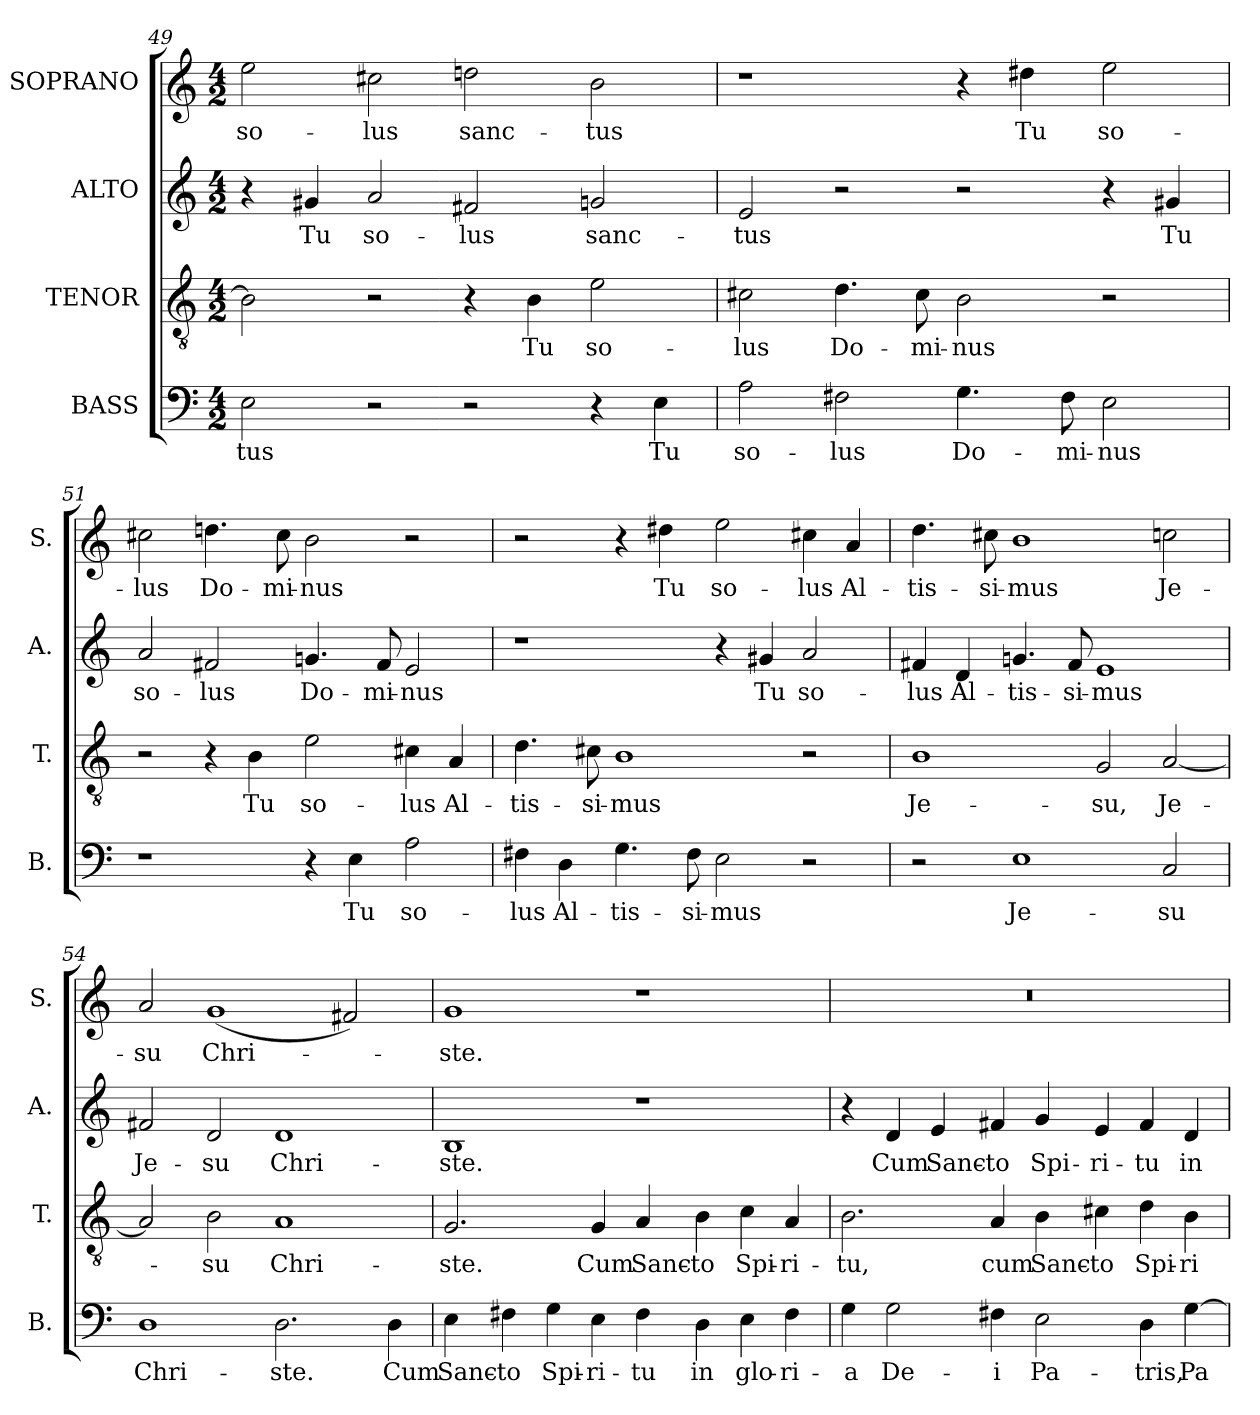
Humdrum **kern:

**kern	**text	**kern	**text	**kern	**text	**kern	**text
*part4	*part4	*part3	*part3	*part2	*part2	*part1	*part1
*staff4	*staff4	*staff3	*staff3	*staff2	*staff2	*staff1	*staff1
*I"BASS	*	*I"TENOR	*	*I"ALTO	*	*I"SOPRANO	*
*I'B.	*	*I'T.	*	*I'A.	*	*I'S.	*
*clefF4	*	*clefGv2	*	*clefG2	*	*clefG2	*
*	*	*ITrd7c12	*	*	*	*	*
*k[]	*	*k[]	*	*k[]	*	*k[]	*
*M4/2	*	*M4/2	*	*M4/2	*	*M4/2	*
=49	=49	=49	=49	=49	=49	=49	=49
!	!LO:LY:b	!	!	!	!	!	!LO:LY:b
2E\	-tus	2BB\]	.	4r	.	2ee\	so-
!	!	!	!	!	!LO:LY:b	!	!
.	.	.	.	4g#X/	Tu	.	.
!	!	!	!	!	!LO:LY:b	!	!LO:LY:b
2r	.	2r	.	2a/	so-	2cc#X\	-lus
!	!	!	!	!	!LO:LY:b	!	!LO:LY:b
2r	.	4r	.	2f#X/	-lus	2ddn\	sanc-
!	!	!	!LO:LY:b	!	!	!	!
.	.	4BB\	Tu	.	.	.	.
!	!	!	!LO:LY:b	!	!LO:LY:b	!	!LO:LY:b
4r	.	2E\	so-	2gn/	sanc-	2b\	-tus
!	!LO:LY:b	!	!	!	!	!	!
4E\	Tu	.	.	.	.	.	.
!!LO:LB:g=z
=50	=50	=50	=50	=50	=50	=50	=50
!	!LO:LY:b	!	!LO:LY:b	!	!LO:LY:b	!	!
2A\	so-	2C#X\	-lus	2e/	-tus	1r	.
!	!LO:LY:b	!	!LO:LY:b	!	!	!	!
2F#X\	-lus	4.D\	Do-	2r	.	.	.
!	!	!	!LO:LY:b	!	!	!	!
.	.	8C#\	-mi-	.	.	.	.
!	!LO:LY:b	!	!LO:LY:b	!	!	!	!
4.G\	Do-	2BB\	-nus	2r	.	4r	.
!	!	!	!	!	!	!	!LO:LY:b
.	.	.	.	.	.	4dd#X\	Tu
!	!LO:LY:b	!	!	!	!	!	!
8F#\	-mi-	.	.	.	.	.	.
!	!LO:LY:b	!	!	!	!	!	!LO:LY:b
2E\	-nus	2r	.	4r	.	2ee\	so-
!	!	!	!	!	!LO:LY:b	!	!
.	.	.	.	4g#X/	Tu	.	.
=51	=51	=51	=51	=51	=51	=51	=51
!	!	!	!	!	!LO:LY:b	!	!LO:LY:b
1r	.	2r	.	2a/	so-	2cc#X\	-lus
!	!	!	!	!	!LO:LY:b	!	!LO:LY:b
.	.	4r	.	2f#X/	-lus	4.ddn\	Do-
!	!	!	!LO:LY:b	!	!	!	!
.	.	4BB\	Tu	.	.	.	.
!	!	!	!	!	!	!	!LO:LY:b
.	.	.	.	.	.	8cc#\	-mi-
!	!	!	!LO:LY:b	!	!LO:LY:b	!	!LO:LY:b
4r	.	2E\	so-	4.gn/	Do-	2b\	-nus
!	!LO:LY:b	!	!	!	!	!	!
4E\	Tu	.	.	.	.	.	.
!	!	!	!	!	!LO:LY:b	!	!
.	.	.	.	8f#/	-mi-	.	.
!	!LO:LY:b	!	!LO:LY:b	!	!LO:LY:b	!	!
2A\	so-	4C#X\	-lus	2e/	-nus	2r	.
!	!	!	!LO:LY:b	!	!	!	!
.	.	4AA/	Al-	.	.	.	.
=52	=52	=52	=52	=52	=52	=52	=52
!	!LO:LY:b	!	!LO:LY:b	!	!	!	!
4F#X\	-lus	4.D\	-tis-	1r	.	2r	.
!	!LO:LY:b	!	!	!	!	!	!
4D\	Al-	.	.	.	.	.	.
!	!	!	!LO:LY:b	!	!	!	!
.	.	8C#X\	-si-	.	.	.	.
!	!LO:LY:b	!	!LO:LY:b	!	!	!	!
4.G\	-tis-	1BB	-mus	.	.	4r	.
!	!	!	!	!	!	!	!LO:LY:b
.	.	.	.	.	.	4dd#X\	Tu
!	!LO:LY:b	!	!	!	!	!	!
8F#\	-si-	.	.	.	.	.	.
!	!LO:LY:b	!	!	!	!	!	!LO:LY:b
2E\	-mus	.	.	4r	.	2ee\	so-
!	!	!	!	!	!LO:LY:b	!	!
.	.	.	.	4g#X/	Tu	.	.
!	!	!	!	!	!LO:LY:b	!	!LO:LY:b
2r	.	2r	.	2a/	so-	4cc#X\	-lus
!	!	!	!	!	!	!	!LO:LY:b
.	.	.	.	.	.	4a/	Al-
=53	=53	=53	=53	=53	=53	=53	=53
!	!	!	!LO:LY:b	!	!LO:LY:b	!	!LO:LY:b
2r	.	1BB	Je-	4f#X/	-lus	4.dd\	-tis-
!	!	!	!	!	!LO:LY:b	!	!
.	.	.	.	4d/	Al-	.	.
!	!	!	!	!	!	!	!LO:LY:b
.	.	.	.	.	.	8cc#X\	-si-
!	!LO:LY:b	!	!	!	!LO:LY:b	!	!LO:LY:b
1E	Je-	.	.	4.gn/	-tis-	1b	-mus
!	!	!	!	!	!LO:LY:b	!	!
.	.	.	.	8f#/	-si-	.	.
!	!	!	!LO:LY:b	!	!LO:LY:b	!	!
.	.	2GG/	-su,	1e	-mus	.	.
!	!LO:LY:b	!	!LO:LY:b	!	!	!	!LO:LY:b
2C/	-su	[2AA/	Je-	.	.	2ccn\	Je-
!!LO:PB:g=z
=54	=54	=54	=54	=54	=54	=54	=54
!	!LO:LY:b	!	!	!	!LO:LY:b	!	!LO:LY:b
1D	Chri-	2AA/]	.	2f#X/	Je-	2a/	-su
!	!	!	!LO:LY:b	!	!LO:LY:b	!	!LO:LY:b
.	.	2BB\	-su	2d/	-su	(1g	Chri-
!	!LO:LY:b	!	!LO:LY:b	!	!LO:LY:b	!	!
2.D\	-ste.	1AA	Chri-	1d	Chri-	.	.
.	.	.	.	.	.	2f#X/)	.
!	!LO:LY:b	!	!	!	!	!	!
4D\	Cum	.	.	.	.	.	.
=55	=55	=55	=55	=55	=55	=55	=55
!	!LO:LY:b	!	!LO:LY:b	!	!LO:LY:b	!	!LO:LY:b
4E\	Sanc-	2.GG/	-ste.	1B	-ste.	1g	-ste.
!	!LO:LY:b	!	!	!	!	!	!
4F#X\	-to	.	.	.	.	.	.
!	!LO:LY:b	!	!	!	!	!	!
4G\	Spi-	.	.	.	.	.	.
!	!LO:LY:b	!	!LO:LY:b	!	!	!	!
4E\	-ri-	4GG/	Cum	.	.	.	.
!	!LO:LY:b	!	!LO:LY:b	!	!	!	!
4F#\	-tu	4AA/	Sanc-	1r	.	1r	.
!	!LO:LY:b	!	!LO:LY:b	!	!	!	!
4D\	in	4BB\	-to	.	.	.	.
!	!LO:LY:b	!	!LO:LY:b	!	!	!	!
4E\	glo-	4C\	Spi-	.	.	.	.
!	!LO:LY:b	!	!LO:LY:b	!	!	!	!
4F#\	-ri-	4AA/	-ri-	.	.	.	.
=56	=56	=56	=56	=56	=56	=56	=56
!	!LO:LY:b	!	!LO:LY:b	!	!	!	!
4G\	-a	2.BB\	-tu,	4r	.	0r	.
!	!LO:LY:b	!	!	!	!LO:LY:b	!	!
2G\	De-	.	.	4d/	Cum	.	.
!	!	!	!	!	!LO:LY:b	!	!
.	.	.	.	4e/	Sanc-	.	.
!	!LO:LY:b	!	!LO:LY:b	!	!LO:LY:b	!	!
4F#X\	-i	4AA/	cum	4f#X/	-to	.	.
!	!LO:LY:b	!	!LO:LY:b	!	!LO:LY:b	!	!
2E\	Pa-	4BB\	Sanc-	4g/	Spi-	.	.
!	!	!	!LO:LY:b	!	!LO:LY:b	!	!
.	.	4C#X\	-to	4e/	-ri-	.	.
!	!LO:LY:b	!	!LO:LY:b	!	!LO:LY:b	!	!
4D\	-tris,	4D\	Spi-	4f#/	-tu	.	.
!	!LO:LY:b	!	!LO:LY:b	!	!LO:LY:b	!	!
[4G\	Pa-	4BB\	-ri-	4d/	in	.	.
=	=	=	=	=	=	=	=
*-	*-	*-	*-	*-	*-	*-	*-
